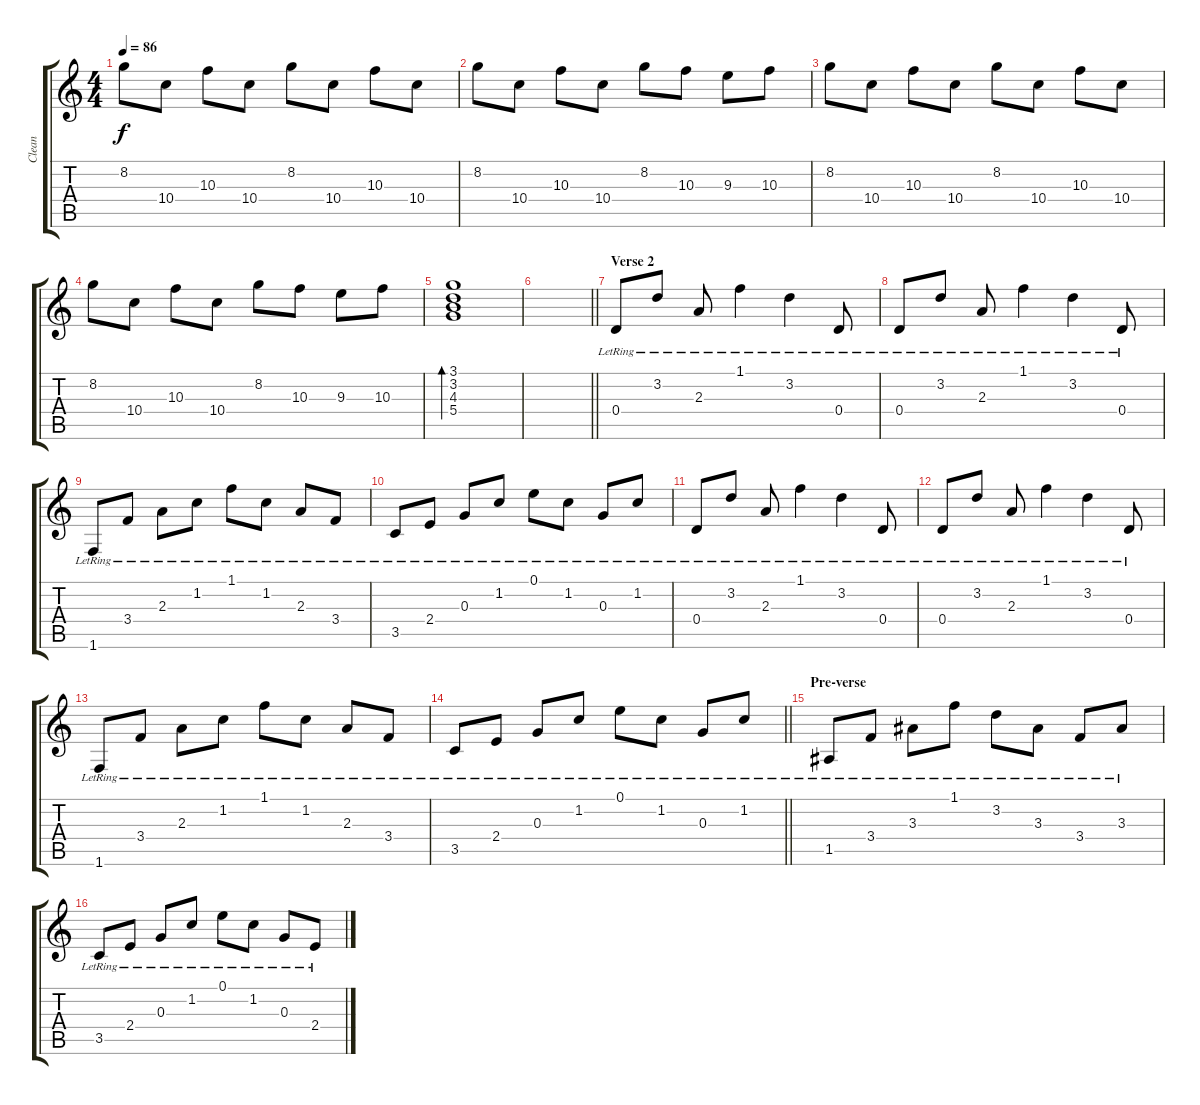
\track ("Clean" "Clean") {instrument electricguitarclean}
\staff {score tabs}
\tuning (E4 B3 G3 D3 A2 E2) {hide}
\ts (4 4)
\tempo 86
\clef g2
\ks c
8.2.8{dy f} 10.4.8 10.3.8 10.4.8 8.2.8 10.4.8 10.3.8 10.4.8 |
8.2.8 10.4.8 10.3.8 10.4.8 8.2.8 10.3.8 9.3.8 10.3.8 |
8.2.8 10.4.8 10.3.8 10.4.8 8.2.8 10.4.8 10.3.8 10.4.8 |
8.2.8 10.4.8 10.3.8 10.4.8 8.2.8 10.3.8 9.3.8 10.3.8 |
(3.1 3.2 4.3 5.4).1{bd 60} |
\barLineRight lightlight
|
\section ("" "Verse 2")
0.4{lr}.8 3.2{lr}.8 2.3{lr}.8 1.1{lr}.4 3.2{lr}.4 0.4{lr}.8 |
0.4{lr}.8 3.2{lr}.8 2.3{lr}.8 1.1{lr}.4 3.2{lr}.4 0.4{lr}.8 |
1.6{lr}.8 3.4{lr}.8 2.3{lr}.8 1.2{lr}.8 1.1{lr}.8 1.2{lr}.8 2.3{lr}.8 3.4{lr}.8 |
3.5{lr}.8 2.4{lr}.8 0.3{lr}.8 1.2{lr}.8 0.1{lr}.8 1.2{lr}.8 0.3{lr}.8 1.2{lr}.8 |
0.4{lr}.8 3.2{lr}.8 2.3{lr}.8 1.1{lr}.4 3.2{lr}.4 0.4{lr}.8 |
0.4{lr}.8 3.2{lr}.8 2.3{lr}.8 1.1{lr}.4 3.2{lr}.4 0.4{lr}.8 |
1.6{lr}.8 3.4{lr}.8 2.3{lr}.8 1.2{lr}.8 1.1{lr}.8 1.2{lr}.8 2.3{lr}.8 3.4{lr}.8 |
\barLineRight lightlight
3.5{lr}.8 2.4{lr}.8 0.3{lr}.8 1.2{lr}.8 0.1{lr}.8 1.2{lr}.8 0.3{lr}.8 1.2{lr}.8 |
\section ("" "Pre-verse")
1.5{lr}.8 3.4{lr}.8 3.3{lr}.8 1.1{lr}.8 3.2{lr}.8 3.3{lr}.8 3.4{lr}.8 3.3{lr}.8 |
3.5{lr}.8 2.4{lr}.8 0.3{lr}.8 1.2{lr}.8 0.1{lr}.8 1.2{lr}.8 0.3{lr}.8 2.4{lr}.8
